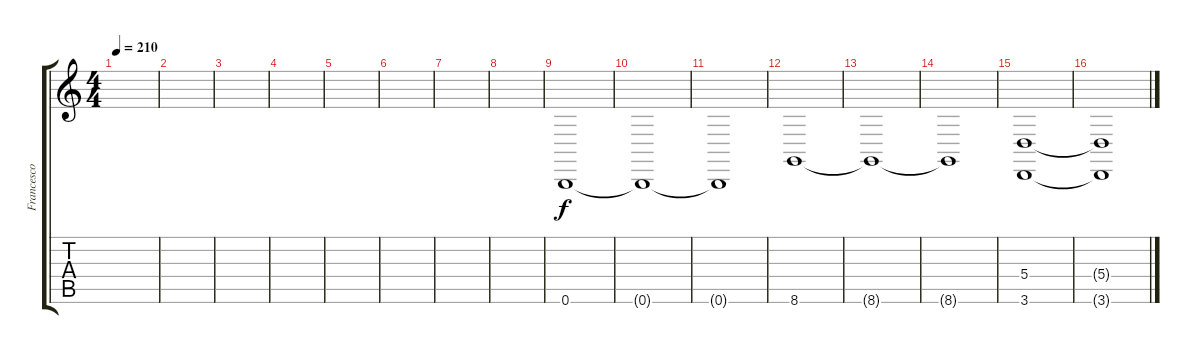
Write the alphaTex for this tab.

\track ("Francesco Paoli" "Francesco ") {instrument trombone}
\staff {score tabs}
\tuning (B3 Gb3 D3 A2 E2 B1) {hide}
\ts (4 4)
\tempo 210
\clef g2
\ks c
|
|
|
|
|
|
|
|
0.6.1{volume 13 balance 8} |
0.6{t}.1 |
0.6{t}.1 |
8.6.1 |
8.6{t}.1 |
8.6{t}.1 |
(5.4 3.6).1 |
(5.4{t} 3.6{t}).1
